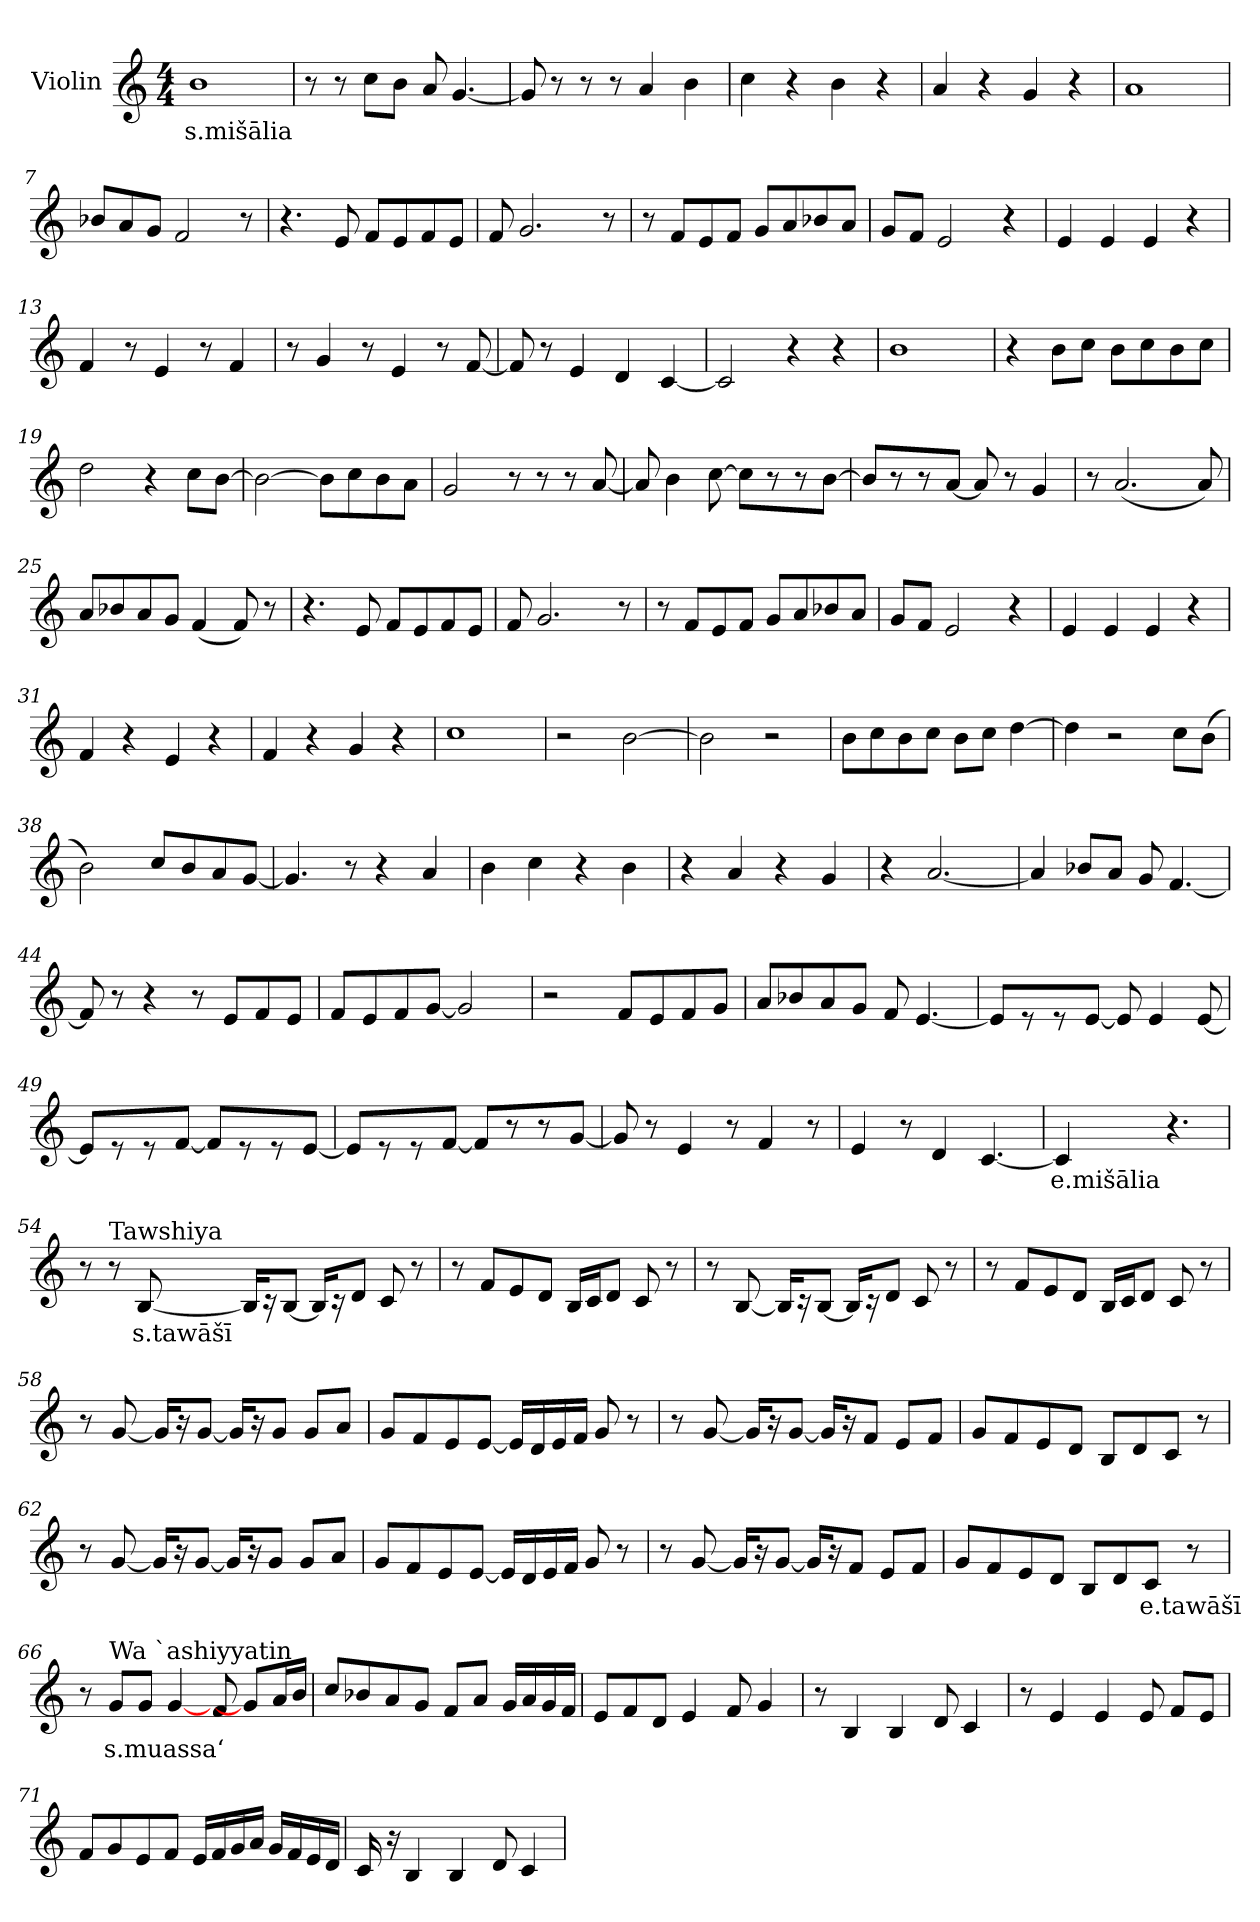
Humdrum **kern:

**kern	**text
*part1	*part1
*staff1	*staff1
*I"Violin	*
*clefG2	*
*k[]	*
*M4/4	*
*MM100	*
=1	=1
!	!LO:LY:b
1b	s.mišālia
=2	=2
8r	.
8r	.
8cc\L	.
8b\J	.
8a/	.
[4.g/	.
=3	=3
8g/]	.
8r	.
8r	.
8r	.
4a/	.
4b\	.
=4	=4
4cc\	.
4r	.
4b\	.
4r	.
=5	=5
4a/	.
4r	.
4g/	.
4r	.
!!LO:LB:g=z
=6	=6
1a	.
=7	=7
8b-X/L	.
8a/	.
8g/J	.
2f/	.
8r	.
=8	=8
4.r	.
8e/	.
8f/L	.
8e/	.
8f/	.
8e/J	.
=9	=9
8f/	.
2.g/	.
8r	.
=10	=10
8r	.
8f/L	.
8e/	.
8f/J	.
8g/L	.
8a/	.
8b-X/	.
8a/J	.
=11	=11
8g/L	.
8f/J	.
2e/	.
4r	.
!!LO:LB:g=z
=12	=12
4e/	.
4e/	.
4e/	.
4r	.
=13	=13
4f/	.
8r	.
4e/	.
8r	.
4f/	.
=14	=14
8r	.
4g/	.
8r	.
4e/	.
8r	.
[8f/	.
=15	=15
8f/]	.
8r	.
4e/	.
4d/	.
[4c/	.
=16	=16
2c/]	.
4r	.
4r	.
=17	=17
1b	.
!!LO:LB:g=z
=18	=18
4r	.
8b\L	.
8cc\J	.
8b\L	.
8cc\	.
8b\	.
8cc\J	.
=19	=19
2dd\	.
4r	.
8cc\L	.
[8b\J	.
=20	=20
2b\_	.
8b\L]	.
8cc\	.
8b\	.
8a\J	.
=21	=21
2g/	.
8r	.
8r	.
8r	.
[8a/	.
=22	=22
8a/]	.
4b\	.
[8cc\	.
8cc\L]	.
8r	.
8r	.
[8b\J	.
!!LO:LB:g=z
=23	=23
8b/L]	.
8r	.
8r	.
[8a/J	.
8a/]	.
8r	.
4g/	.
=24	=24
8r	.
(<2.a/	.
8a/)	.
=25	=25
8a/L	.
8b-X/	.
8a/	.
8g/J	.
(<4f/	.
8f/)	.
8r	.
=26	=26
4.r	.
8e/	.
8f/L	.
8e/	.
8f/	.
8e/J	.
=27	=27
8f/	.
2.g/	.
8r	.
!!LO:LB:g=z
=28	=28
8r	.
8f/L	.
8e/	.
8f/J	.
8g/L	.
8a/	.
8b-X/	.
8a/J	.
=29	=29
8g/L	.
8f/J	.
2e/	.
4r	.
=30	=30
4e/	.
4e/	.
4e/	.
4r	.
=31	=31
4f/	.
4r	.
4e/	.
4r	.
=32	=32
4f/	.
4r	.
4g/	.
4r	.
=33	=33
1cc	.
!!LO:LB:g=z
=34	=34
2r	.
[2b\	.
=35	=35
2b\]	.
2r	.
=36	=36
8b\L	.
8cc\	.
8b\	.
8cc\J	.
8b\L	.
8cc\J	.
[4dd\	.
=37	=37
4dd\]	.
2r	.
8cc\L	.
(>8b\J	.
=38	=38
2b\)	.
8cc/L	.
8b/	.
8a/	.
[8g/J	.
=39	=39
4.g/]	.
8r	.
4r	.
4a/	.
!!LO:PB:g=z
=40	=40
4b\	.
4cc\	.
4r	.
4b\	.
=41	=41
4r	.
4a/	.
4r	.
4g/	.
=42	=42
4r	.
[2.a/	.
=43	=43
4a/]	.
8b-X/L	.
8a/J	.
8g/	.
[4.f/	.
=44	=44
8f/]	.
8r	.
4r	.
8r	.
8e/L	.
8f/	.
8e/J	.
!!LO:PB:g=z
=45	=45
8f/L	.
8e/	.
8f/	.
[8g/J	.
2g/]	.
=46	=46
2r	.
8f/L	.
8e/	.
8f/	.
8g/J	.
=47	=47
8a/L	.
8b-X/	.
8a/	.
8g/J	.
8f/	.
[4.e/	.
=48	=48
8e/L]	.
8r	.
8r	.
[8e/J	.
8e/]	.
4e/	.
[8e/	.
=49	=49
8e/L]	.
8r	.
8r	.
[8f/J	.
8f/L]	.
8r	.
8r	.
[8e/J	.
!!LO:LB:g=z
=50	=50
8e/L]	.
8r	.
8r	.
[8f/J	.
8f/L]	.
8r	.
8r	.
[8g/J	.
=51	=51
8g/]	.
8r	.
4e/	.
8r	.
4f/	.
8r	.
=52	=52
4e/	.
8r	.
4d/	.
[4.c/	.
=53	=53
!	!LO:LY:b
4c/]	e.mišālia
4.ryy	.
4.r	.
!!LO:LB:g=z
=54	=54
*MM60	*
8r	.
!LO:TX:a:t=Tawshiya	!
8r	.
!	!LO:LY:b
[8B/	s.tawāšī
16B/KL]	.
16r	.
[8B/J	.
16B/KL]	.
16r	.
8d/J	.
8c/	.
8r	.
=55	=55
8r	.
8f/L	.
8e/	.
8d/J	.
16B/LL	.
16c/J	.
8d/J	.
8c/	.
8r	.
=56	=56
8r	.
[8B/	.
16B/KL]	.
16r	.
[8B/J	.
16B/KL]	.
16r	.
8d/J	.
8c/	.
8r	.
!!LO:LB:g=z
=57	=57
8r	.
8f/L	.
8e/	.
8d/J	.
16B/LL	.
16c/J	.
8d/J	.
8c/	.
8r	.
=58	=58
8r	.
[8g/	.
16g/KL]	.
16r	.
[8g/J	.
16g/KL]	.
16r	.
8g/J	.
8g/L	.
8a/J	.
=59	=59
8g/L	.
8f/	.
8e/	.
[8e/J	.
16e/LL]	.
16d/	.
16e/	.
16f/JJ	.
8g/	.
8r	.
!!LO:LB:g=z
=60	=60
8r	.
[8g/	.
16g/KL]	.
16r	.
[8g/J	.
16g/KL]	.
16r	.
8f/J	.
8e/L	.
8f/J	.
=61	=61
8g/L	.
8f/	.
8e/	.
8d/J	.
8B/L	.
8d/	.
8c/J	.
8r	.
=62	=62
8r	.
[8g/	.
16g/KL]	.
16r	.
[8g/J	.
16g/KL]	.
16r	.
8g/J	.
8g/L	.
8a/J	.
=63	=63
8g/L	.
8f/	.
8e/	.
[8e/J	.
16e/LL]	.
16d/	.
16e/	.
16f/JJ	.
8g/	.
8r	.
!!LO:LB:g=z
=64	=64
8r	.
[8g/	.
16g/KL]	.
16r	.
[8g/J	.
16g/KL]	.
16r	.
8f/J	.
8e/L	.
8f/J	.
=65	=65
8g/L	.
8f/	.
8e/	.
8d/J	.
8B/L	.
8d/	.
!	!LO:LY:b
8c/J	e.tawāšī
8r	.
=66	=66
8r	.
!LO:TX:a:t=Wa `ashiyyatin	!
!	!LO:LY:b
8g/L	s.muassa‘
8g/J	.
[4g/	.
8f/	.
8g/L]	.
16a/L	.
16b/JJ	.
=67	=67
8cc/L	.
8b-X/	.
8a/	.
8g/J	.
8f/L	.
8a/J	.
16g/LL	.
16a/	.
16g/	.
16f/JJ	.
!!LO:LB:g=z
=68	=68
8e/L	.
8f/	.
8d/J	.
4e/	.
8f/	.
4g/	.
!!LO:LB:g=z
=69	=69
8r	.
4B/	.
4B/	.
8d/	.
4c/	.
=70	=70
8r	.
4e/	.
4e/	.
8e/	.
8f/L	.
8e/J	.
=71	=71
8f/L	.
8g/	.
8e/	.
8f/J	.
16e/LL	.
16f/	.
16g/	.
16a/JJ	.
16g/LL	.
16f/	.
16e/	.
16d/JJ	.
=72	=72
16c/	.
16r	.
4B/	.
4B/	.
8d/	.
4c/	.
=	=
*-	*-
